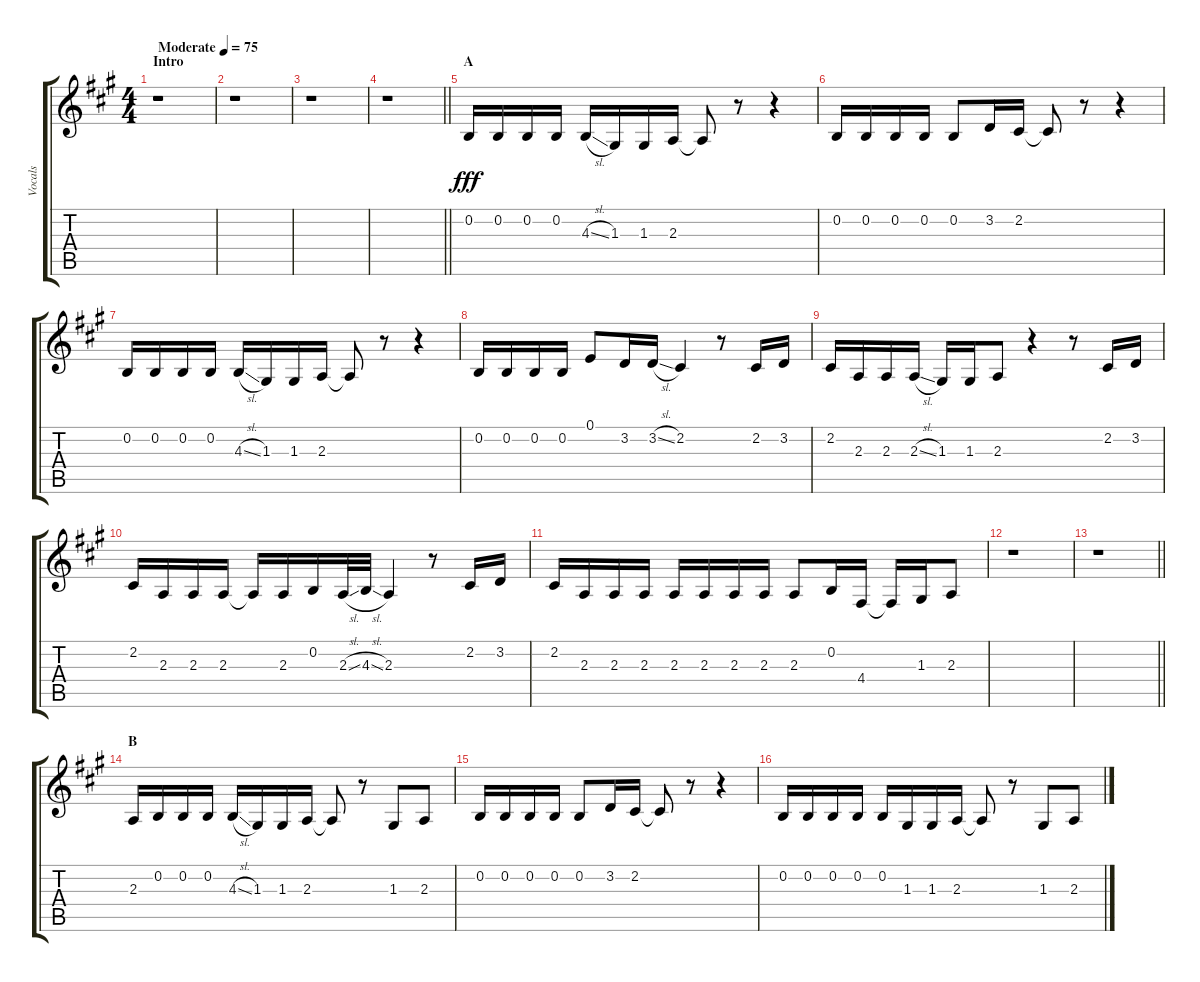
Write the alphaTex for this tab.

\track ("Vocals" "Vocals") {instrument voiceoohs}
\staff {score tabs}
\tuning (E4 B3 G3 D3 A2 E2) {hide}
\ts (4 4)
\section ("" "Intro")
\tempo (75 "Moderate")
\clef g2
\ks a
r.1{dy fff instrument voiceoohs} |
r.1 |
r.1 |
\barLineRight lightlight
r.1 |
\section ("" "A")
0.2.16 0.2.16 0.2.16 0.2.16 4.3{sl}.16 1.3.16 1.3.16 2.3.16 2.3{t}.8 r.8 r.4 |
0.2.16 0.2.16 0.2.16 0.2.16 0.2.8 3.2.16 2.2.16 2.2{t}.8 r.8 r.4 |
0.2.16 0.2.16 0.2.16 0.2.16 4.3{sl}.16 1.3.16 1.3.16 2.3.16 2.3{t}.8 r.8 r.4 |
0.2.16 0.2.16 0.2.16 0.2.16 0.1.8 3.2.16 3.2{sl}.16 2.2.4 r.8 2.2.16 3.2.16 |
2.2.16 2.3.16 2.3.16 2.3{sl}.16 1.3.16 1.3.16 2.3.8 r.4 r.8 2.2.16 3.2.16 |
2.2.16 2.3.16 2.3.16 2.3.16 2.3{t}.16 2.3.16 0.2.16 2.3{sl}.32 4.3{sl}.32 2.3.4 r.8 2.2.16 3.2.16 |
2.2.16 2.3.16 2.3.16 2.3.16 2.3.16 2.3.16 2.3.16 2.3.16 2.3.8 0.2.16 4.4.16 4.4{t}.16 1.3.16 2.3.8 |
r.1 |
\barLineRight lightlight
r.1 |
\section ("" "B")
2.3.16 0.2.16 0.2.16 0.2.16 4.3{sl}.16 1.3.16 1.3.16 2.3.16 2.3{t}.8 r.8 1.3.8 2.3.8 |
0.2.16 0.2.16 0.2.16 0.2.16 0.2.8 3.2.16 2.2.16 2.2{t}.8 r.8 r.4 |
0.2.16 0.2.16 0.2.16 0.2.16 0.2.16 1.3.16 1.3.16 2.3.16 2.3{t}.8 r.8 1.3.8 2.3.8
